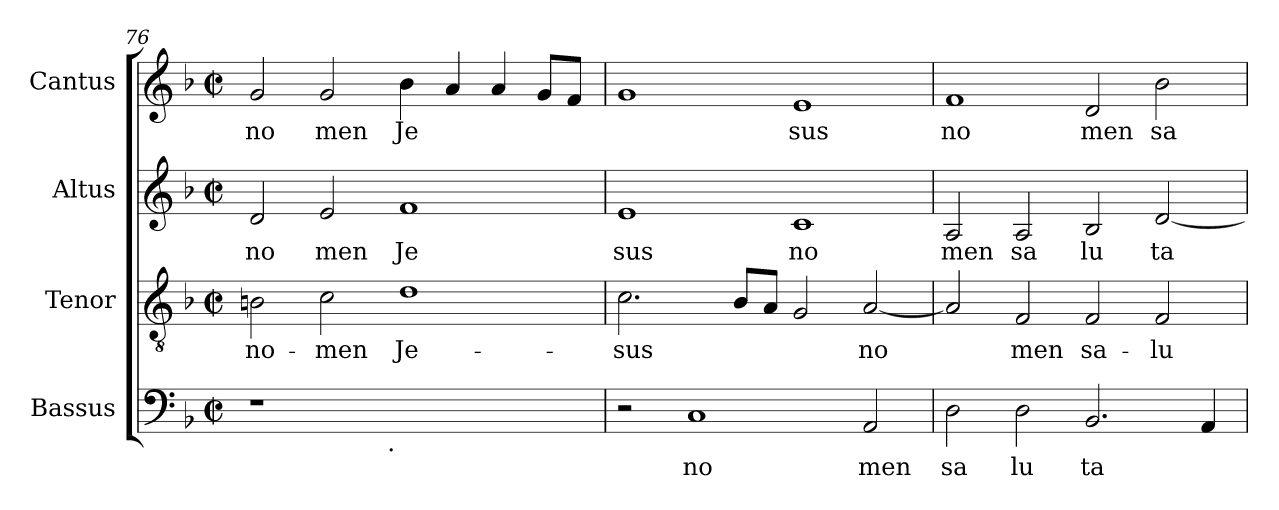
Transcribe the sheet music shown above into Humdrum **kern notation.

**kern	**text	**kern	**text	**kern	**text	**kern	**text
*part4	*part4	*part3	*part3	*part2	*part2	*part1	*part1
*staff4	*staff4	*staff3	*staff3	*staff2	*staff2	*staff1	*staff1
*I"Bassus	*	*I"Tenor	*	*I"Altus	*	*I"Cantus	*
*I'Bassus	*	*I'Tenor	*	*I'Altus	*	*I'Cantus	*
*clefF4	*	*clefGv2	*	*clefG2	*	*clefG2	*
*k[b-]	*	*k[b-]	*	*k[b-]	*	*k[b-]	*
*F:	*	*F:	*	*F:	*	*F:	*
*M2/2	*	*M2/2	*	*M2/2	*	*M2/2	*
*met(c|)	*	*met(c|)	*	*met(c|)	*	*met(c|)	*
=76	=76	=76	=76	=76	=76	=76	=76
!	!	!	!LO:LY:b:cj	!	!LO:LY:b:cj	!	!LO:LY:b:cj
*^	*	*	*	*	*	*	*
1r	2ryy	.	2Bn\	no-	2d/	no	2g/	no
!	!	!	!	!LO:LY:b:cj	!	!LO:LY:b:cj	!	!LO:LY:b:cj
.	4...ryy	.	2c\	-men	2e/	men	2g/	men
!	!LO:TX:b:t=.	!	!	!	!	!	!	!
.	1ryy	.	.	.	.	.	.	.
!	!	!	!	!LO:LY:b:cj	!	!LO:LY:b:cj	!	!LO:LY:b:cj
1ryy	.	.	1d	Je-	1f	Je	4b-\	Je
!	!	!	!	!	!	!	!	!LO:LY:b:cj
.	.	.	.	.	.	.	4a/	.
!	!	!	!	!	!	!	!	!LO:LY:b:cj
.	.	.	.	.	.	.	4a/	.
!	!	!	!	!	!	!	!	!LO:LY:b:cj
.	.	.	.	.	.	.	8g/L	.
!	!	!	!	!	!	!	!	!LO:LY:b:cj
.	.	.	.	.	.	.	8f/J	.
.	32ryy	.	.	.	.	.	.	.
!!LO:LB:g=z
=77	=77	=77	=77	=77	=77	=77	=77	=77
!	!	!	!	!LO:LY:b:cj	!	!LO:LY:b:cj	!	!LO:LY:b:cj
*v	*v	*	*	*	*	*	*	*
2r	.	2.c\	-sus	1e	sus	1g	.
!	!LO:LY:b:cj	!	!	!	!	!	!
1C	no	.	.	.	.	.	.
!	!	!	!LO:LY:b:cj	!	!	!	!
.	.	8B-/L	.	.	.	.	.
!	!	!	!LO:LY:b:cj	!	!	!	!
.	.	8A/J	.	.	.	.	.
!	!	!	!LO:LY:b:cj	!	!LO:LY:b:cj	!	!LO:LY:b:cj
.	.	2G/	.	1c	no	1e	sus
!	!LO:LY:b:cj	!	!LO:LY:b:cj	!	!	!	!
2AA/	men	[<2A/	no-	.	.	.	.
=78	=78	=78	=78	=78	=78	=78	=78
!	!LO:LY:b:cj	!	!LO:LY:b:cj	!	!LO:LY:b:cj	!	!LO:LY:b:cj
2D\	sa	2A/]	--	2A/	men	1f	no
!	!LO:LY:b:cj	!	!LO:LY:b:cj	!	!LO:LY:b:cj	!	!
2D\	lu	2F/	-men	2A/	sa	.	.
!	!LO:LY:b:cj	!	!LO:LY:b:cj	!	!LO:LY:b:cj	!	!LO:LY:b:cj
2.BB-/	ta	2F/	sa-	2B-/	lu	2d/	men
!	!	!	!LO:LY:b:cj	!	!LO:LY:b:cj	!	!LO:LY:b:cj
.	.	2F/	-lu-	[<2d/	ta	2b-\	sa
!	!LO:LY:b:cj	!	!	!	!	!	!
4AA/	.	.	.	.	.	.	.
=	=	=	=	=	=	=	=
*-	*-	*-	*-	*-	*-	*-	*-
